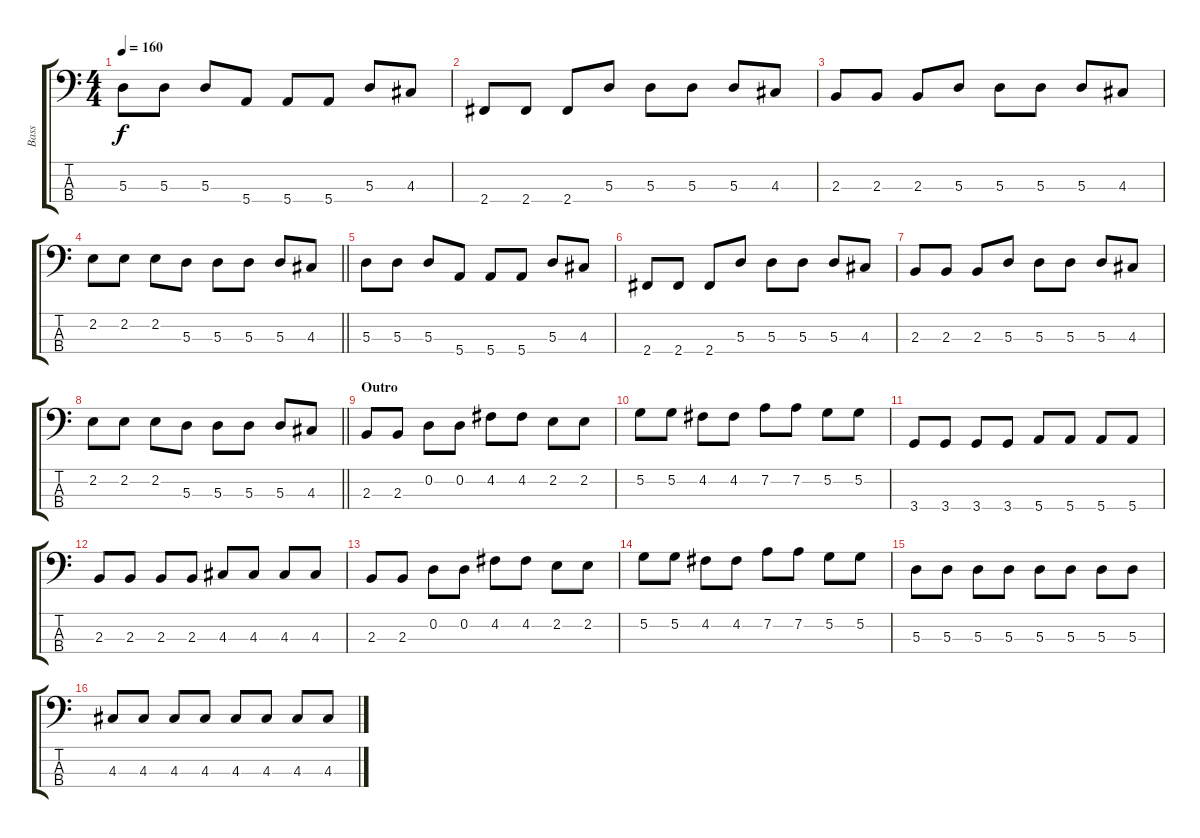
\track ("Bass" "Bass") {instrument electricbassfinger}
\staff {score tabs}
\tuning (G2 D2 A1 E1) {hide}
\ts (4 4)
\tempo 160
\clef f4
\ks c
5.3.8{dy f} 5.3.8 5.3.8 5.4.8 5.4.8 5.4.8 5.3.8 4.3.8 |
2.4.8 2.4.8 2.4.8 5.3.8 5.3.8 5.3.8 5.3.8 4.3.8 |
2.3.8 2.3.8 2.3.8 5.3.8 5.3.8 5.3.8 5.3.8 4.3.8 |
\barLineRight lightlight
2.2.8 2.2.8 2.2.8 5.3.8 5.3.8 5.3.8 5.3.8 4.3.8 |
5.3.8 5.3.8 5.3.8 5.4.8 5.4.8 5.4.8 5.3.8 4.3.8 |
2.4.8 2.4.8 2.4.8 5.3.8 5.3.8 5.3.8 5.3.8 4.3.8 |
2.3.8 2.3.8 2.3.8 5.3.8 5.3.8 5.3.8 5.3.8 4.3.8 |
\barLineRight lightlight
2.2.8 2.2.8 2.2.8 5.3.8 5.3.8 5.3.8 5.3.8 4.3.8 |
\section ("" "Outro")
2.3.8 2.3.8 0.2.8 0.2.8 4.2.8 4.2.8 2.2.8 2.2.8 |
5.2.8 5.2.8 4.2.8 4.2.8 7.2.8 7.2.8 5.2.8 5.2.8 |
3.4.8 3.4.8 3.4.8 3.4.8 5.4.8 5.4.8 5.4.8 5.4.8 |
2.3.8 2.3.8 2.3.8 2.3.8 4.3.8 4.3.8 4.3.8 4.3.8 |
2.3.8 2.3.8 0.2.8 0.2.8 4.2.8 4.2.8 2.2.8 2.2.8 |
5.2.8 5.2.8 4.2.8 4.2.8 7.2.8 7.2.8 5.2.8 5.2.8 |
5.3.8 5.3.8 5.3.8 5.3.8 5.3.8 5.3.8 5.3.8 5.3.8 |
4.3.8 4.3.8 4.3.8 4.3.8 4.3.8 4.3.8 4.3.8 4.3.8
